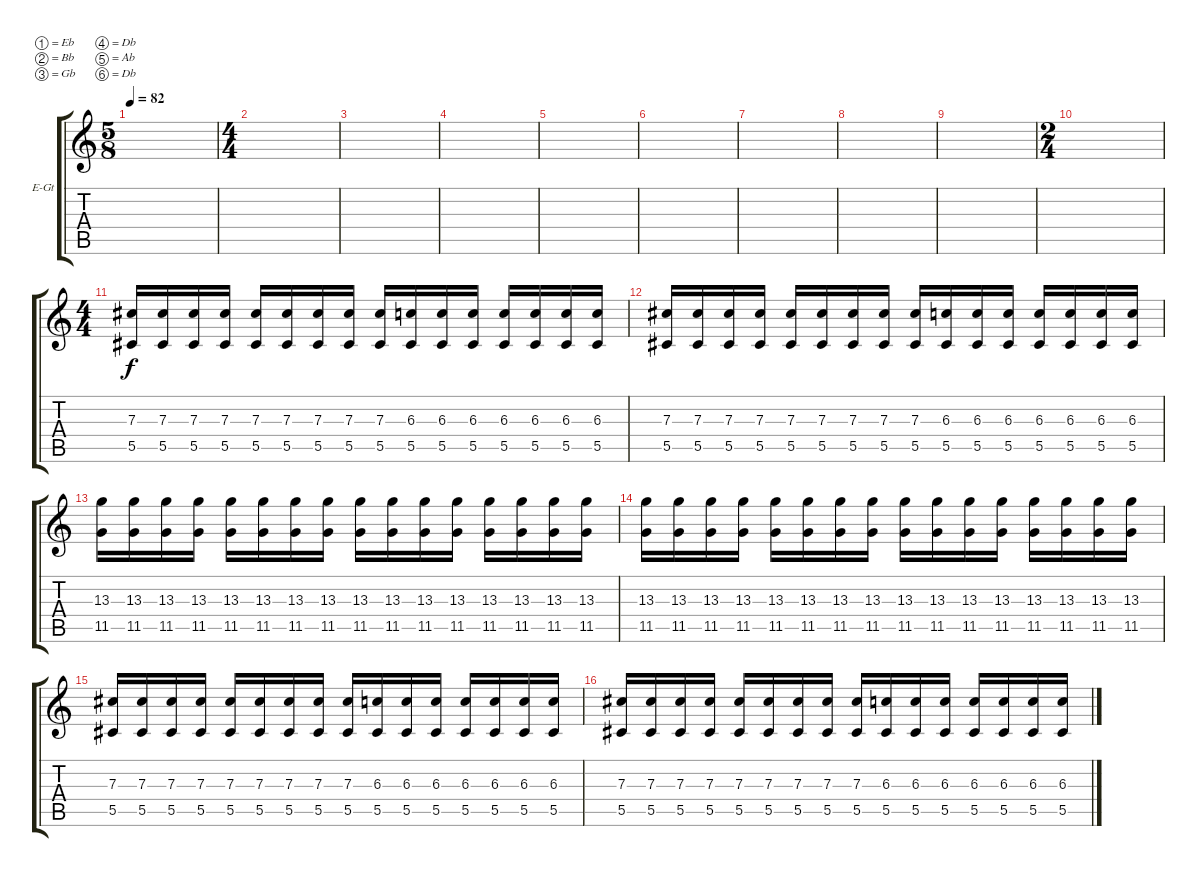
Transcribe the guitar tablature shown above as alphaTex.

\bracketExtendMode groupsimilarinstruments
\firstSystemTrackNameOrientation horizontal
\otherSystemsTrackNameOrientation horizontal
\track ("Electric Guitar" "E-Gt") {instrument distortionguitar}
\staff {score tabs}
\tuning (Eb4 Bb3 Gb3 Db3 Ab2 Db2)
\ts (5 8)
\tempo 82
\clef g2
\scale
0.487395
\ks c
|
\ts (4 4)
\scale
0.256303 |
\scale
0.256303 |
\scale
0.333333 |
\scale
0.333333 |
\scale
0.333333 |
\scale
0.333333 |
\scale
0.333333 |
\scale
0.333333 |
\ts (2 4)
\scale
0.333333 |
\ts (4 4)
\scale
0.333333 (5.5 7.3).16 (5.5 7.3).16 (5.5 7.3).16 (5.5 7.3).16 (5.5 7.3).16 (7.3 5.5).16 (7.3 5.5).16 (7.3 5.5).16 (7.3 5.5).16 (6.3 5.5).16 (6.3 5.5).16 (6.3 5.5).16 (6.3 5.5).16 (6.3 5.5).16 (6.3 5.5).16 (6.3 5.5).16 |
\scale
0.333333 (5.5 7.3).16 (5.5 7.3).16 (5.5 7.3).16 (5.5 7.3).16 (5.5 7.3).16 (7.3 5.5).16 (7.3 5.5).16 (7.3 5.5).16 (7.3 5.5).16 (6.3 5.5).16 (6.3 5.5).16 (6.3 5.5).16 (6.3 5.5).16 (6.3 5.5).16 (6.3 5.5).16 (6.3 5.5).16 |
(11.5 13.3).16 (13.3 11.5).16 (11.5 13.3).16 (11.5 13.3).16 (11.5 13.3).16 (11.5 13.3).16 (11.5 13.3).16 (11.5 13.3).16 (11.5 13.3).16 (11.5 13.3).16 (11.5 13.3).16 (11.5 13.3).16 (11.5 13.3).16 (11.5 13.3).16 (11.5 13.3).16 (11.5 13.3).16 |
(11.5 13.3).16 (13.3 11.5).16 (11.5 13.3).16 (11.5 13.3).16 (11.5 13.3).16 (11.5 13.3).16 (11.5 13.3).16 (11.5 13.3).16 (11.5 13.3).16 (11.5 13.3).16 (11.5 13.3).16 (11.5 13.3).16 (11.5 13.3).16 (11.5 13.3).16 (11.5 13.3).16 (11.5 13.3).16 |
(5.5 7.3).16 (5.5 7.3).16 (5.5 7.3).16 (5.5 7.3).16 (5.5 7.3).16 (7.3 5.5).16 (7.3 5.5).16 (7.3 5.5).16 (7.3 5.5).16 (6.3 5.5).16 (6.3 5.5).16 (6.3 5.5).16 (6.3 5.5).16 (6.3 5.5).16 (6.3 5.5).16 (6.3 5.5).16 |
(5.5 7.3).16 (5.5 7.3).16 (5.5 7.3).16 (5.5 7.3).16 (5.5 7.3).16 (7.3 5.5).16 (7.3 5.5).16 (7.3 5.5).16 (7.3 5.5).16 (6.3 5.5).16 (6.3 5.5).16 (6.3 5.5).16 (6.3 5.5).16 (6.3 5.5).16 (6.3 5.5).16 (6.3 5.5).16
